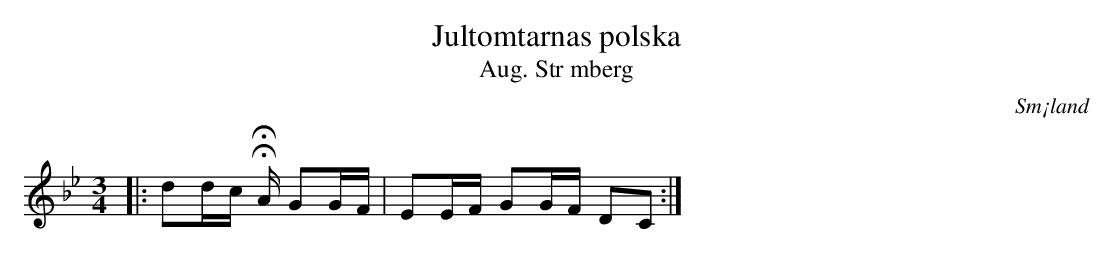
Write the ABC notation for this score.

X:1
T:Jultomtarnas polska
T:Aug. Str mberg
O:Sm¡land
M:3/4
L:1/16
K:Gm
|: d2dc H2HA G2GF | E2EF G2GF D2C2 :|
